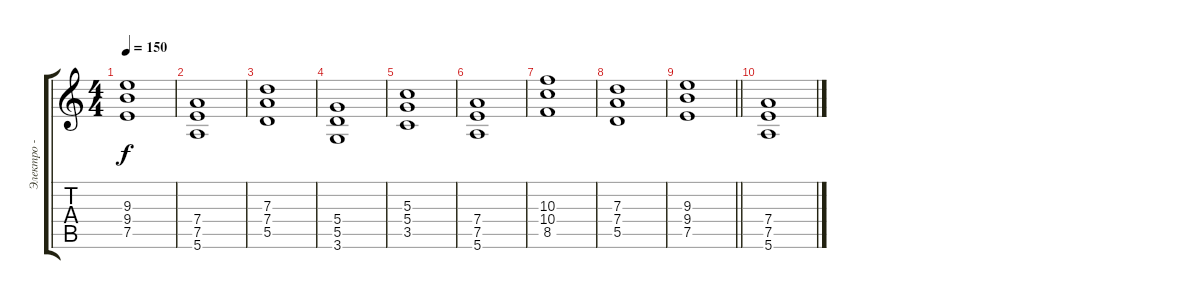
\track ("Электро - гитара" "Электро - ") {instrument overdrivenguitar}
\staff {score tabs}
\tuning (E4 B3 G3 D3 A2 E2) {hide}
\ts (4 4)
\tempo 150
\clef g2
\ks c
(9.3 9.4 7.5).1{dy f} |
(7.4 7.5 5.6).1 |
(7.3 7.4 5.5).1 |
(5.4 5.5 3.6).1 |
(5.3 5.4 3.5).1 |
(7.4 7.5 5.6).1 |
(10.3 10.4 8.5).1 |
(7.3 7.4 5.5).1 |
\barLineRight lightlight
(9.3 9.4 7.5).1 |
(7.4 7.5 5.6).1
